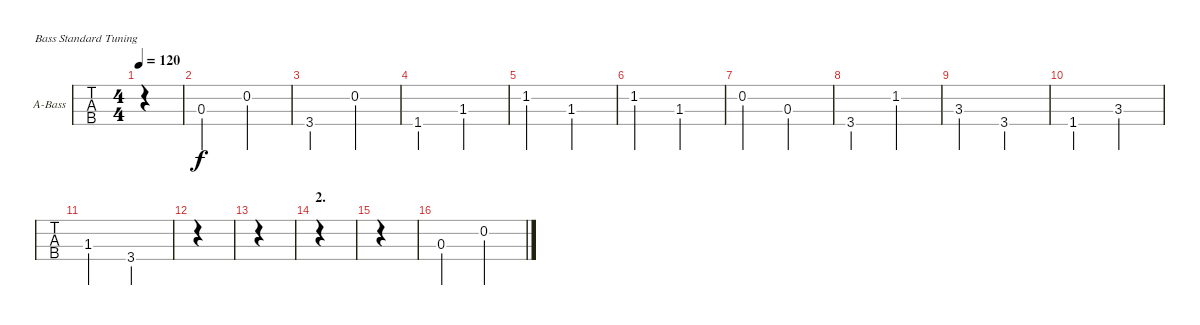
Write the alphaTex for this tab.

\defaultSystemsLayout 4
\bracketExtendMode groupsimilarinstruments
\firstSystemTrackNameOrientation horizontal
\otherSystemsTrackNameOrientation horizontal
\track ("Acoustic Bass" "A-Bass") {instrument acousticbass}
\staff {tabs}
\tuning (G2 D2 A1 E1)
\ts (4 4)
\tempo 120
\clef f4
\scale
0.487395
\ks c
|
\scale
0.256303 0.3.2 0.2.2 |
\scale
0.256303 3.4.2 0.2.2 |
\scale
0.333333 1.4.2 1.3.2 |
\scale
0.333333 1.2.2 1.3.2 |
\scale
0.333333 1.2.2 1.3.2 |
0.2.2 0.3.2 |
3.4.2 1.2.2 |
3.3.2 3.4.2 |
1.4.2 3.3.2 |
1.3.2 3.4.2 |
|
|
\section ("" "2.")
|
|
0.3.2 0.2.2
